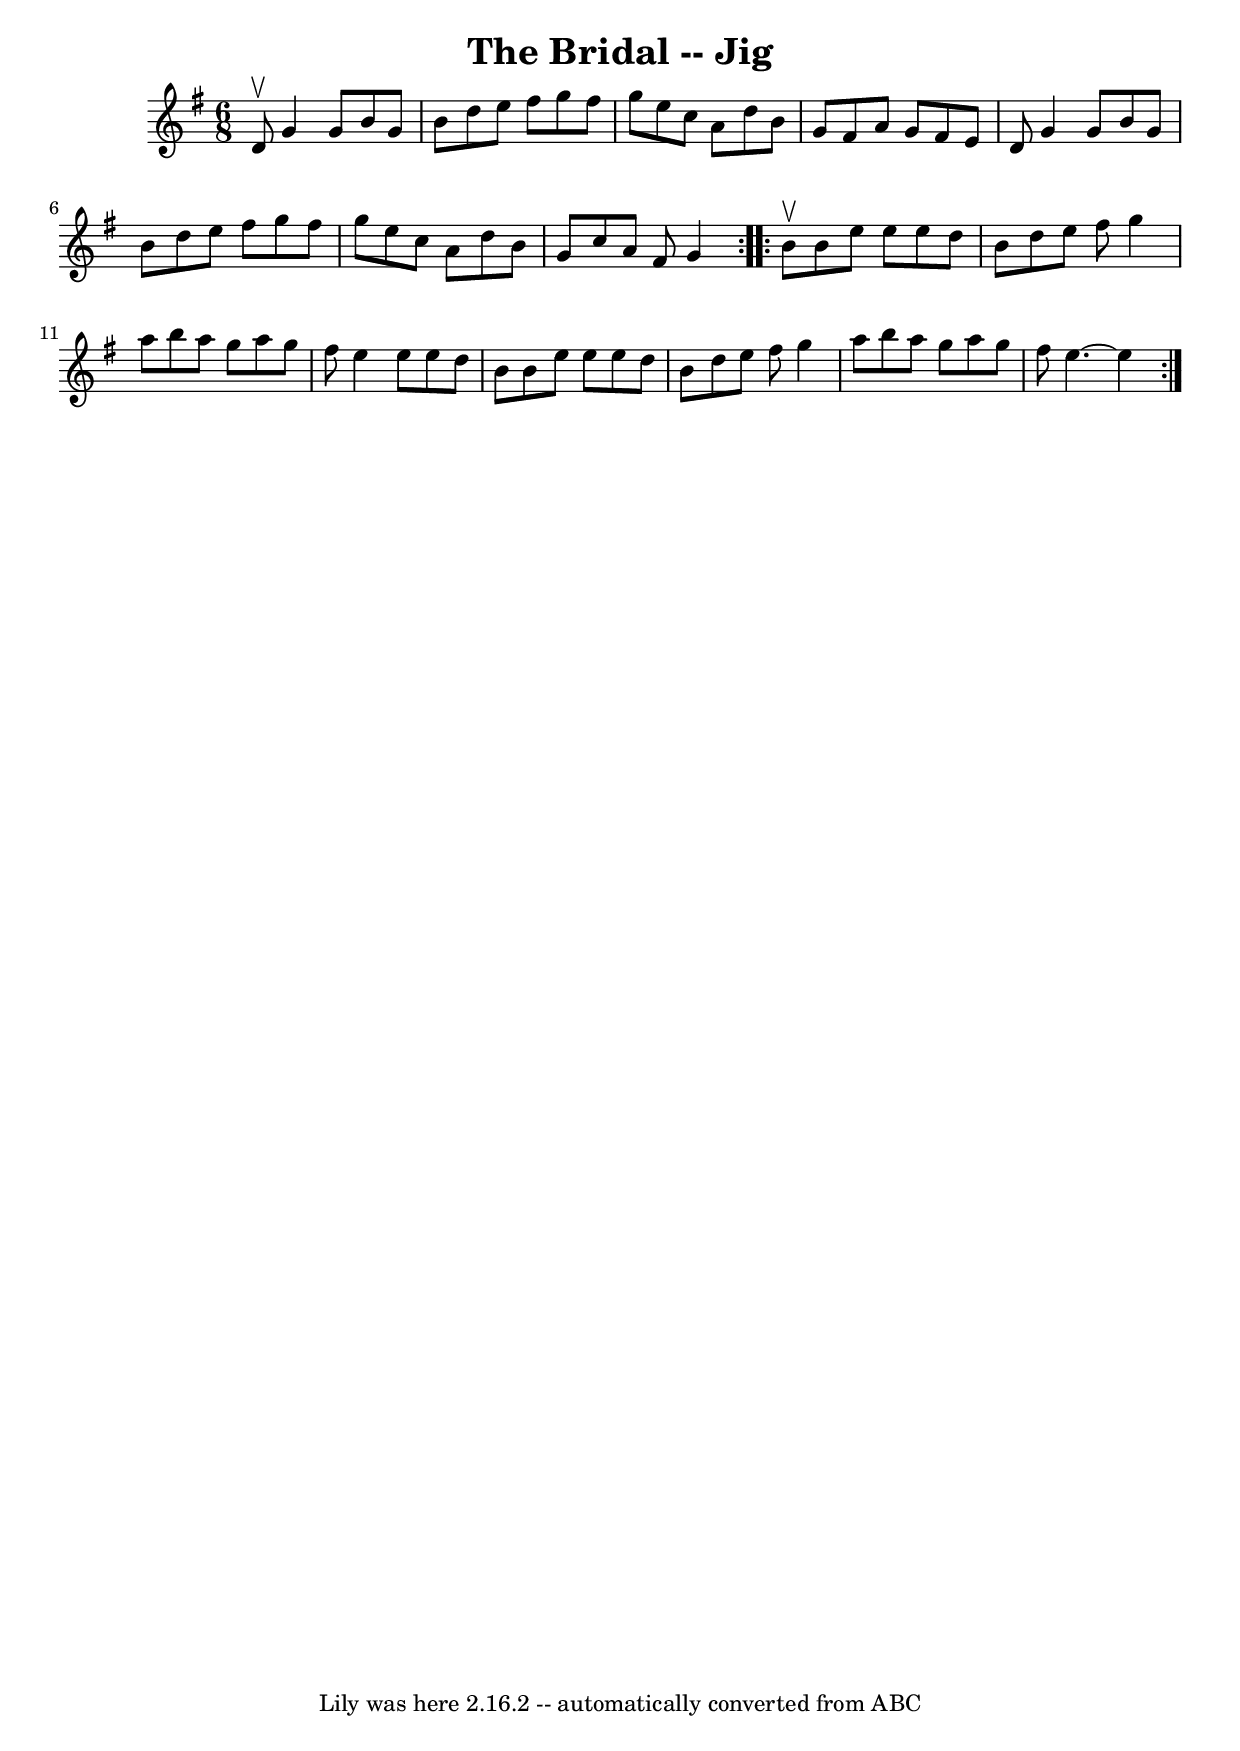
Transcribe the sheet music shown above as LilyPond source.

\version "2.16.2"
\include "Mammoth.ily"
\header {
  %% book = "Ryan's Mammoth Collection"
  crossRefNumber = "1"
  footnotes = "\\\\87 448"
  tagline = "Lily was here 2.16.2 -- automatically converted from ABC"
  title = "The Bridal -- Jig"

}
voicedefault =  {



  \repeat volta 2 {

    \time 6/8 
    \key g \major d'8^\upbow |
    g'4 g'8 b'8 g'8    
    b'8    |
    d''8 e''8 fis''8 g''8 fis''8 g''8    |
    
    e''8 c''8 a'8 d''8 b'8 g'8    |
    fis'8 a'8 g'8    
    fis'8 e'8 d'8    |
    g'4 g'8 b'8 g'8 b'8    |
    
    d''8 e''8 fis''8 g''8 fis''8 g''8    |
    e''8 c''8   
    a'8 d''8 b'8 g'8    |
    c''8 a'8 fis'8 g'4  
  }     

  \repeat volta 2 {
    b'8^\upbow |
    b'8 e''8 e''8 e''8    
    d''8 b'8    |
    d''8 e''8 fis''8 g''4 a''8    |
    
    b''8 a''8 g''8 a''8 g''8 fis''8    |
    e''4 e''8    
    e''8 d''8 b'8    |
    b'8 e''8 e''8 e''8 d''8 b'8  
    |
    d''8 e''8 fis''8 g''4 a''8    |
    b''8 a''8  
    g''8 a''8 g''8 fis''8    |
    e''4.   ~ e''4  
  }   

}

\score{
  <<

    \context Staff="default"
    {
      \voicedefault 
      
    }

  >>
  \layout {
    
  }
  \midi {
  }

}
